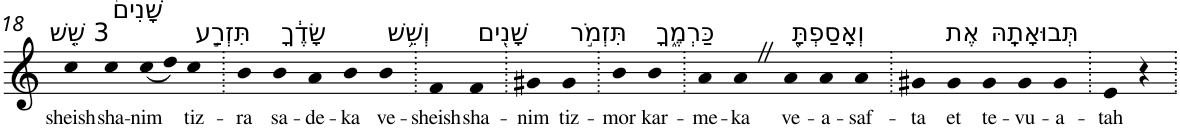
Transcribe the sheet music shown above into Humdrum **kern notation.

**kern	**text
*part1	*part1
*staff1	*staff1
*I"Piano	*
*I'Pno	*
!!LO:PB:g=z
*clefG2	*
*k[]	*
=18	=18
!LO:TX:a:t=3 שֵׁ֤שׁ	!
!	!LO:LY:b
4cc	sheish
!LO:TX:a:t=שָׁנִים֙	!
!	!LO:LY:b
4cc	sha-
!	!LO:LY:b
(<8cc	-nim
8dd)	.
!LO:TX:a:t=תִּזְרַ֣ע	!
!	!LO:LY:b
4cc	tiz-
=19.	=19.
!	!LO:LY:b
4b	-ra
!LO:TX:a:t=שָׂדֶ֔ךָ	!
!	!LO:LY:b
4b	sa-
!	!LO:LY:b
4a	-de-
!	!LO:LY:b
4b	-ka
!LO:TX:a:t=וְשֵׁ֥שׁ	!
!	!LO:LY:b
4b	ve-
=20.	=20.
!	!LO:LY:b
4f	-sheish
!LO:TX:a:t=שָׁנִ֖ים	!
!	!LO:LY:b
4f	sha-
=21.	=21.
!	!LO:LY:b
4g#X	-nim
!LO:TX:a:t=תִּזְמֹ֣ר	!
!	!LO:LY:b
4g#	tiz-
=22.	=22.
!	!LO:LY:b
4b	-mor
!LO:TX:a:t=כַּרְמֶ֑ךָ	!
!	!LO:LY:b
4b	kar-
=23.	=23.
!	!LO:LY:b
4a	-me-
!	!LO:LY:b
4aZ	-ka
!LO:TX:a:t=וְאָסַפְתָּ֖	!
!	!LO:LY:b
4a	ve-
!	!LO:LY:b
4a	-a-
!	!LO:LY:b
4a	-saf-
=24.	=24.
!	!LO:LY:b
4g#X	-ta
!LO:TX:a:t=אֶת	!
!	!LO:LY:b
4g#	et
!LO:TX:a:t=תְּבוּאָתָֽהּ	!
!	!LO:LY:b
4g#	te-
!	!LO:LY:b
4g#	-vu-
!	!LO:LY:b
4g#	-a-
=25.	=25.
!	!LO:LY:b
4e	-tah
4r	.
=.	=.
*-	*-
